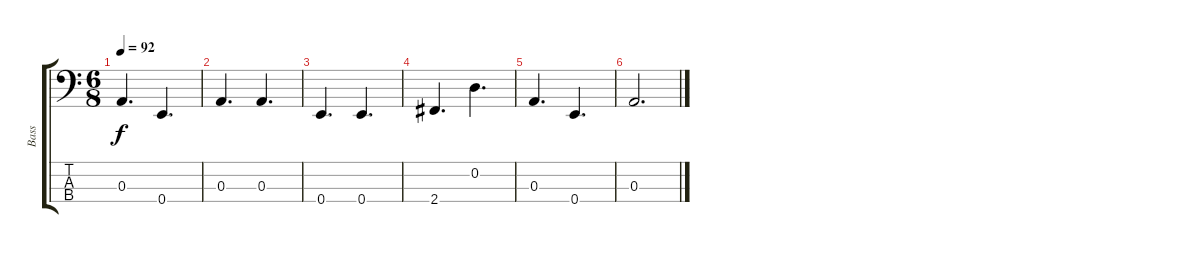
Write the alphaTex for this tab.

\track ("Bass" "Bass") {instrument acousticbass}
\staff {score tabs}
\tuning (G2 D2 A1 E1) {hide}
\ts (6 8)
\tempo 92
\clef f4
\ks c
0.3.4{d dy f} 0.4.4{d} |
0.3.4{d} 0.3.4{d} |
0.4.4{d} 0.4.4{d} |
2.4.4{d} 0.2.4{d} |
0.3.4{d} 0.4.4{d} |
0.3.2{d}
